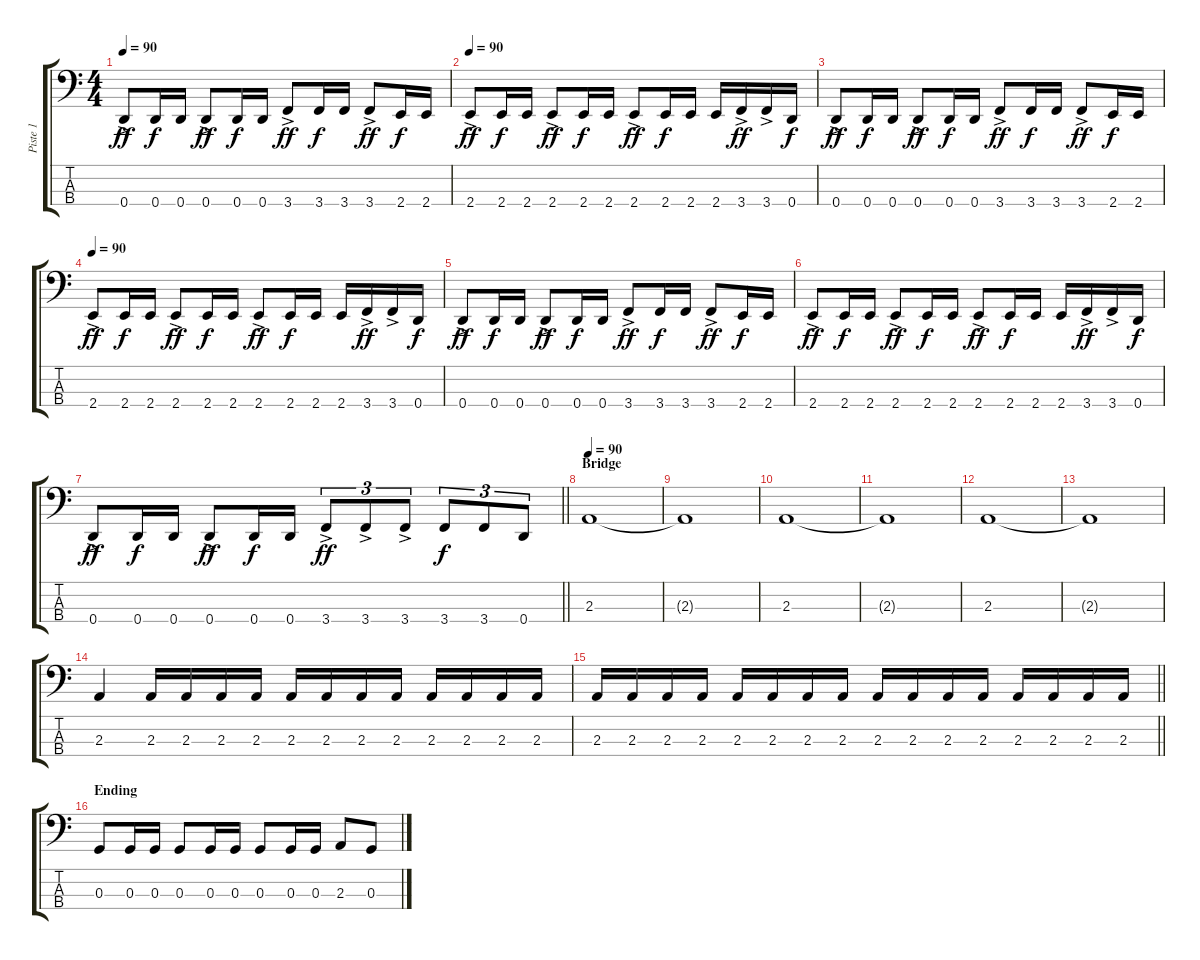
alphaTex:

\track ("Piste 1" "Piste 1") {instrument electricbasspick}
\staff {score tabs}
\tuning (F2 C2 G1 D1) {hide}
\ts (4 4)
\tempo 90
\clef f4
\ks c
0.4{ac}.8{dy ff} 0.4.16{dy f} 0.4.16 0.4{ac}.8{dy ff} 0.4.16{dy f} 0.4.16 3.4{ac}.8{dy ff} 3.4.16{dy f} 3.4.16 3.4{ac}.8{dy ff} 2.4.16{dy f} 2.4.16 |
\tempo 90
2.4{ac}.8{dy ff} 2.4.16{dy f} 2.4.16 2.4{ac}.8{dy ff} 2.4.16{dy f} 2.4.16 2.4{ac}.8{dy ff} 2.4.16{dy f} 2.4.16 2.4.16 3.4{ac}.16{dy ff} 3.4{ac}.16 0.4.16{dy f} |
0.4{ac}.8{dy ff} 0.4.16{dy f} 0.4.16 0.4{ac}.8{dy ff} 0.4.16{dy f} 0.4.16 3.4{ac}.8{dy ff} 3.4.16{dy f} 3.4.16 3.4{ac}.8{dy ff} 2.4.16{dy f} 2.4.16 |
\tempo 90
2.4{ac}.8{dy ff} 2.4.16{dy f} 2.4.16 2.4{ac}.8{dy ff} 2.4.16{dy f} 2.4.16 2.4{ac}.8{dy ff} 2.4.16{dy f} 2.4.16 2.4.16 3.4{ac}.16{dy ff} 3.4{ac}.16 0.4.16{dy f} |
0.4{ac}.8{dy ff} 0.4.16{dy f} 0.4.16 0.4{ac}.8{dy ff} 0.4.16{dy f} 0.4.16 3.4{ac}.8{dy ff} 3.4.16{dy f} 3.4.16 3.4{ac}.8{dy ff} 2.4.16{dy f} 2.4.16 |
2.4{ac}.8{dy ff} 2.4.16{dy f} 2.4.16 2.4{ac}.8{dy ff} 2.4.16{dy f} 2.4.16 2.4{ac}.8{dy ff} 2.4.16{dy f} 2.4.16 2.4.16 3.4{ac}.16{dy ff} 3.4{ac}.16 0.4.16{dy f} |
\barLineRight lightlight
0.4{ac}.8{dy ff} 0.4.16{dy f} 0.4.16 0.4{ac}.8{dy ff} 0.4.16{dy f} 0.4.16 3.4{ac}.8{tu (3 2) dy ff} 3.4{ac}.8{tu (3 2)} 3.4{ac}.8{tu (3 2)} 3.4.8{tu (3 2) dy f} 3.4.8{tu (3 2)} 0.4.8{tu (3 2)} |
\section ("" "Bridge")
\tempo 90
2.3.1 |
2.3{t}.1 |
2.3.1 |
2.3{t}.1 |
2.3.1 |
2.3{t}.1 |
2.3.4 2.3.16 2.3.16 2.3.16 2.3.16 2.3.16 2.3.16 2.3.16 2.3.16 2.3.16 2.3.16 2.3.16 2.3.16 |
\barLineRight lightlight
2.3.16 2.3.16 2.3.16 2.3.16 2.3.16 2.3.16 2.3.16 2.3.16 2.3.16 2.3.16 2.3.16 2.3.16 2.3.16 2.3.16 2.3.16 2.3.16 |
\section ("" "Ending")
0.3.8 0.3.16 0.3.16 0.3.8 0.3.16 0.3.16 0.3.8 0.3.16 0.3.16 2.3.8 0.3.8
